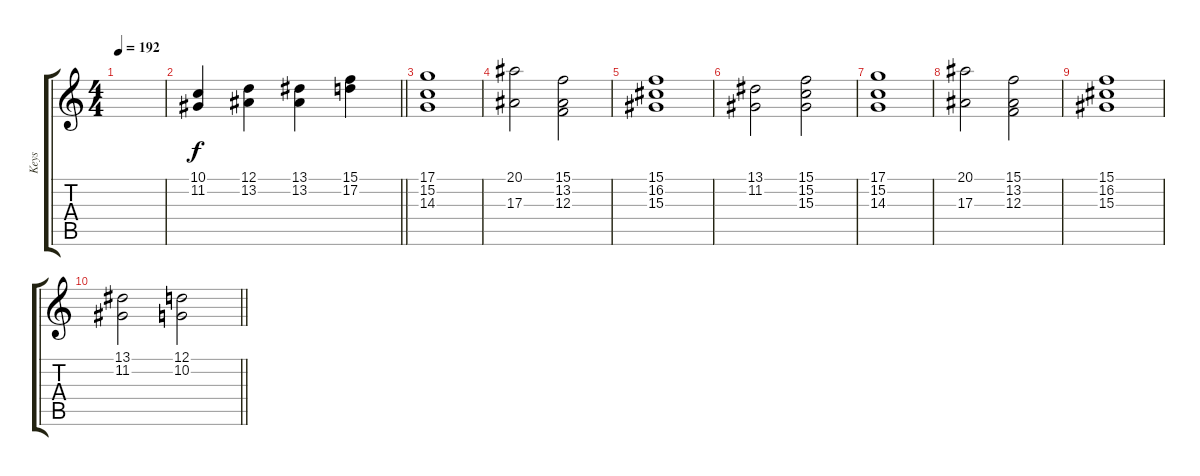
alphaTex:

\track ("Keys" "Keys") {instrument stringensemble1}
\staff {score tabs}
\tuning (D4 A3 F3 C3 G2 C2) {hide}
\ts (4 4)
\tempo 192
\clef g2
\ks c
|
\barLineRight lightlight
(10.1 11.2).4 (12.1 13.2).4 (13.1 13.2).4 (15.1 17.2).4 |
(17.1 15.2 14.3).1 |
(20.1 17.3).2 (15.1 13.2 12.3).2 |
(15.1 16.2 15.3).1 |
(13.1 11.2).2 (15.1 15.2 15.3).2 |
(17.1 15.2 14.3).1 |
(20.1 17.3).2 (15.1 13.2 12.3).2 |
(15.1 16.2 15.3).1 |
\barLineRight lightlight
(13.1 11.2).2 (12.1 10.2).2
